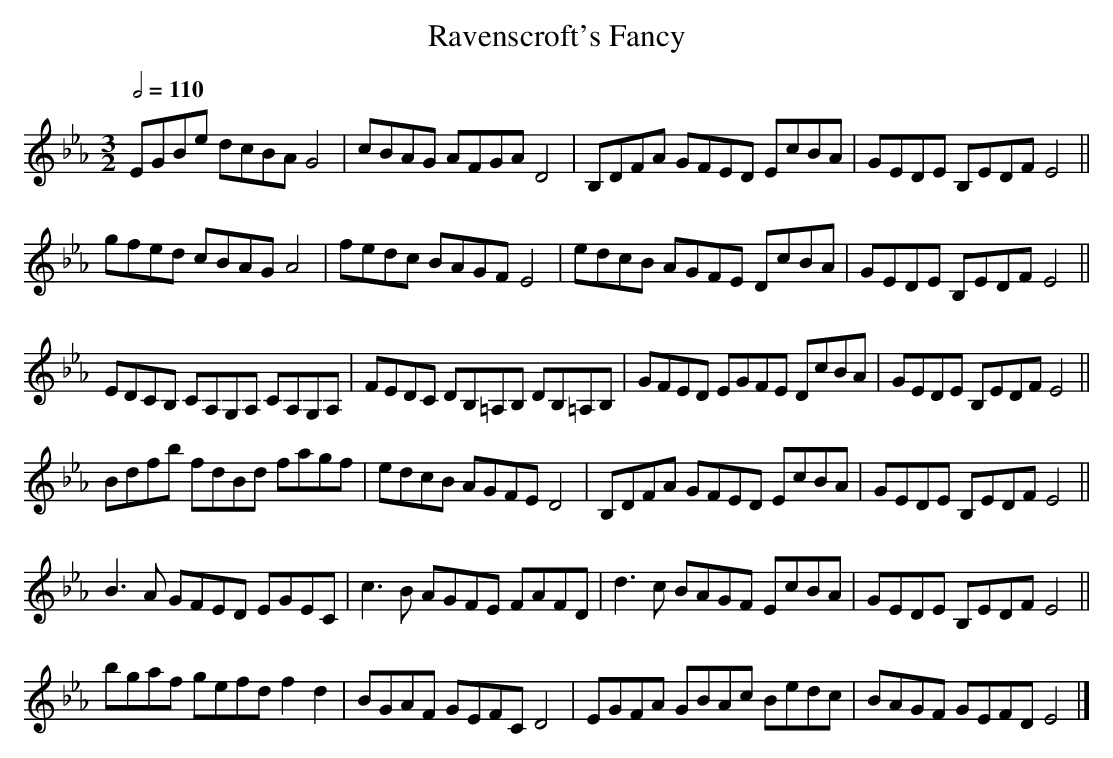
X:1
T:Ravenscroft's Fancy
M:3/2
L:1/8
Q:1/2=110
K:Eb
EGBe dcBAG4|cBAG AFGA D4|B,DFA GFED EcBA|GEDE B,EDFE4||
gfed cBAGA4|fedc BAGFE4|edcB AGFE DcBA|GEDE B,EDFE4||
EDCB, CA,G,A, CA,G,A,|FEDC DB,=A,B, DB,=A,B,|\
GFED EGFE DcBA|GEDE B,EDFE4||
Bdfb fdBd fagf|edcB AGFE D4|B,DFA GFED EcBA|GEDE B,EDFE4||
B3A GFED EGEC|c3B AGFE FAFD|d3c BAGF EcBA|GEDE B,EDFE4||
bgaf gefd f2d2|BGAF GEFC D4|EGFA GBAc Bedc|BAGF GEFDE4|]
